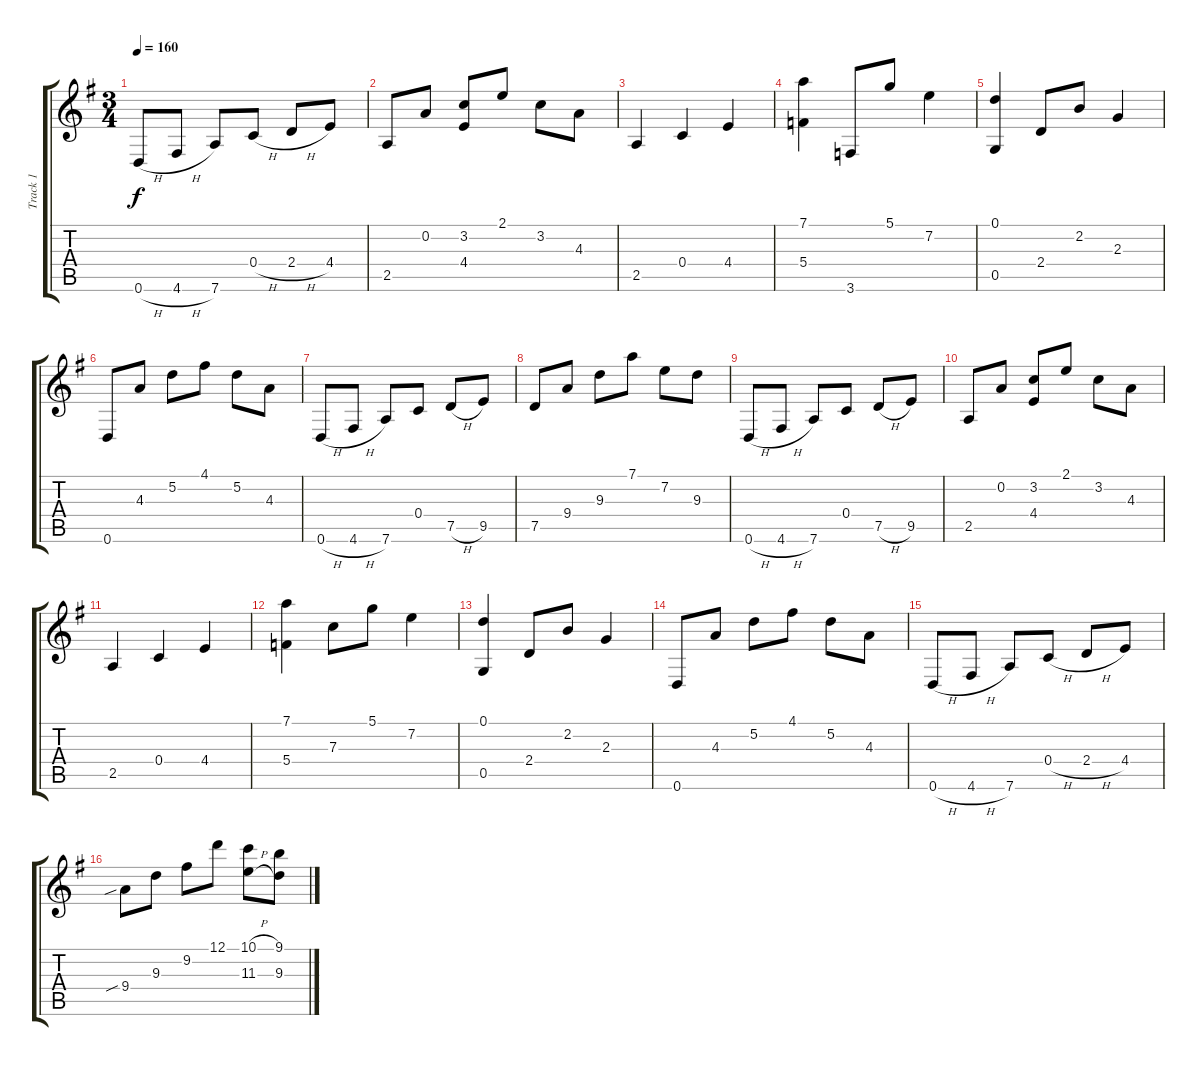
\track ("Track 1" "Track 1") {instrument acousticguitarsteel}
\staff {score tabs}
\tuning (D4 A3 F3 C3 G2 D2) {hide}
\ts (3 4)
\tempo 160
\clef g2
\ks g
0.6{h}.8{dy f} 4.6{h}.8 7.6.8 0.4{h}.8 2.4{h}.8 4.4.8 |
2.5.8 0.2.8 (3.2 4.4).8 2.1.8 3.2.8 4.3.8 |
2.5.4 0.4.4 4.4.4 |
(7.1 5.4).4 3.6.8 5.1.8 7.2.4 |
(0.1 0.5).4 2.4.8 2.2.8 2.3.4 |
0.6.8 4.3.8 5.2.8 4.1.8 5.2.8 4.3.8 |
0.6{h}.8 4.6{h}.8 7.6.8 0.4.8 7.5{h}.8 9.5.8 |
7.5.8 9.4.8 9.3.8 7.1.8 7.2.8 9.3.8 |
0.6{h}.8 4.6{h}.8 7.6.8 0.4.8 7.5{h}.8 9.5.8 |
2.5.8 0.2.8 (3.2 4.4).8 2.1.8 3.2.8 4.3.8 |
2.5.4 0.4.4 4.4.4 |
(7.1 5.4).4 7.3.8 5.1.8 7.2.4 |
(0.1 0.5).4 2.4.8 2.2.8 2.3.4 |
0.6.8 4.3.8 5.2.8 4.1.8 5.2.8 4.3.8 |
0.6{h}.8 4.6{h}.8 7.6.8 0.4{h}.8 2.4{h}.8 4.4.8 |
9.4{sib}.8 9.3.8 9.2.8 12.1.8 (10.1{h} 11.3{h}).8 (9.1 9.3).8
